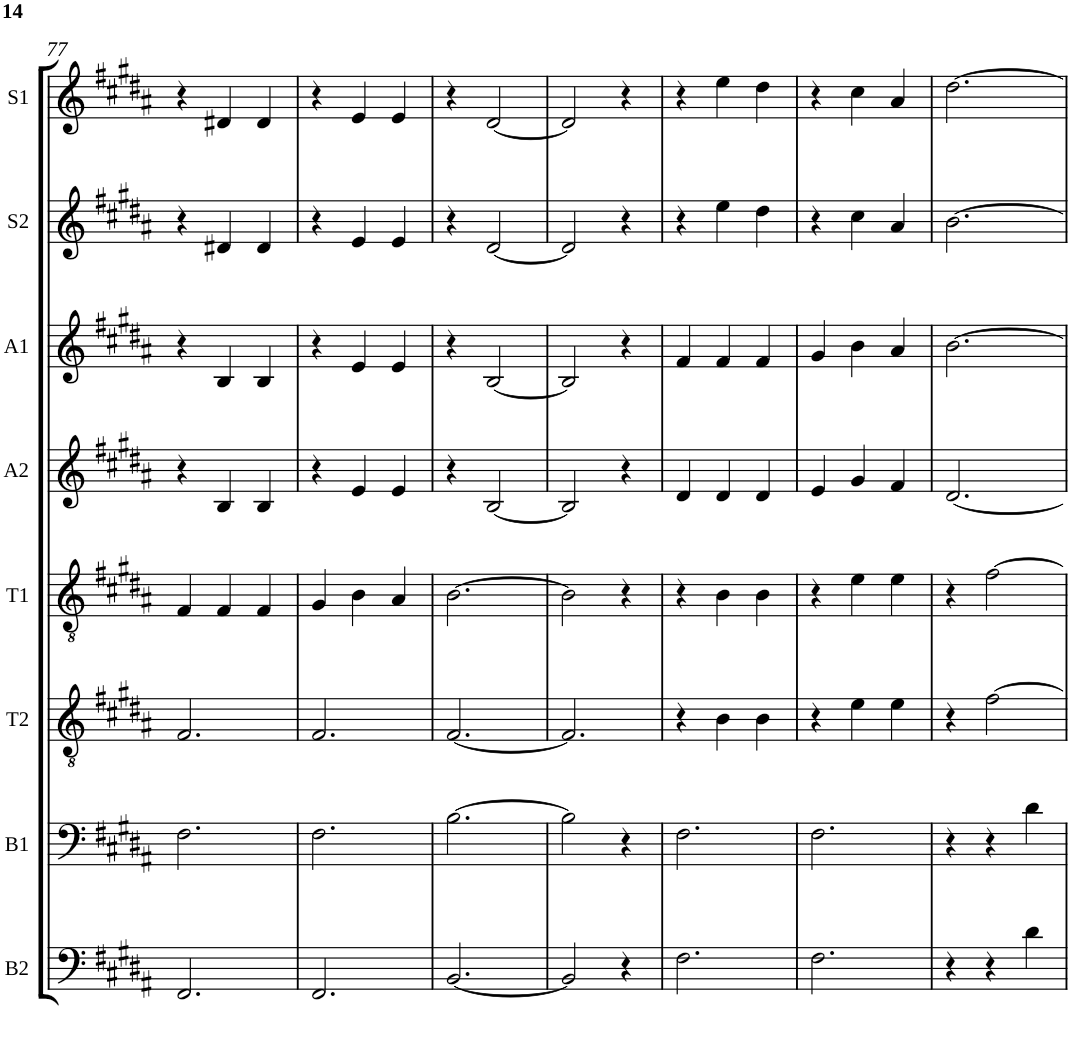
**kern	**kern	**kern	**kern	**kern	**kern	**kern	**kern
*part8	*part7	*part6	*part5	*part4	*part3	*part2	*part1
*staff8	*staff7	*staff6	*staff5	*staff4	*staff3	*staff2	*staff1
*I"Bass 2	*I"Bass 1	*I"Tenor 2	*I"Tenor 1	*I"Alto 2	*I"Alto 1	*I"Soprano 2	*I"Soprano 1
*I'B2	*I'B1	*I'T2	*I'T1	*I'A2	*I'A1	*I'S2	*I'S1
!!LO:PB:g=z
*clefF4	*clefF4	*clefGv2	*clefGv2	*clefG2	*clefG2	*clefG2	*clefG2
*k[f#c#g#d#a#]	*k[f#c#g#d#a#]	*k[f#c#g#d#a#]	*k[f#c#g#d#a#]	*k[f#c#g#d#a#]	*k[f#c#g#d#a#]	*k[f#c#g#d#a#]	*k[f#c#g#d#a#]
*B:	*B:	*B:	*B:	*B:	*B:	*B:	*B:
*M3/4	*M3/4	*M3/4	*M3/4	*M3/4	*M3/4	*M3/4	*M3/4
=77	=77	=77	=77	=77	=77	=77	=77
2.FF#/	2.F#\	2.F#/	4F#/	4r	4r	4r	4r
.	.	.	4F#/	4B/	4B/	4d#X/	4d#X/
.	.	.	4F#/	4B/	4B/	4d#/	4d#/
=78	=78	=78	=78	=78	=78	=78	=78
2.FF#/	2.F#\	2.F#/	4G#/	4r	4r	4r	4r
.	.	.	4B\	4e/	4e/	4e/	4e/
.	.	.	4A#/	4e/	4e/	4e/	4e/
=79	=79	=79	=79	=79	=79	=79	=79
[2.BB/	[2.B\	[2.F#/	[2.B\	4r	4r	4r	4r
.	.	.	.	[2B/	[2B/	[2d#/	[2d#/
=80	=80	=80	=80	=80	=80	=80	=80
2BB/]	2B\]	2.F#/]	2B\]	2B/]	2B/]	2d#/]	2d#/]
4r	4r	.	4r	4r	4r	4r	4r
=81	=81	=81	=81	=81	=81	=81	=81
2.F#\	2.F#\	4r	4r	4d#/	4f#/	4r	4r
.	.	4B\	4B\	4d#/	4f#/	4ee\	4ee\
.	.	4B\	4B\	4d#/	4f#/	4dd#\	4dd#\
=82	=82	=82	=82	=82	=82	=82	=82
2.F#\	2.F#\	4r	4r	4e/	4g#/	4r	4r
.	.	4e\	4e\	4g#/	4b\	4cc#\	4cc#\
.	.	4e\	4e\	4f#/	4a#/	4a#/	4a#/
=83	=83	=83	=83	=83	=83	=83	=83
4r	4r	4r	4r	[2.d#/	[2.b\	[2.b\	[2.dd#\
4r	4r	[2f#\	[2f#\	.	.	.	.
4d#\	4d#\	.	.	.	.	.	.
=	=	=	=	=	=	=	=
*-	*-	*-	*-	*-	*-	*-	*-
